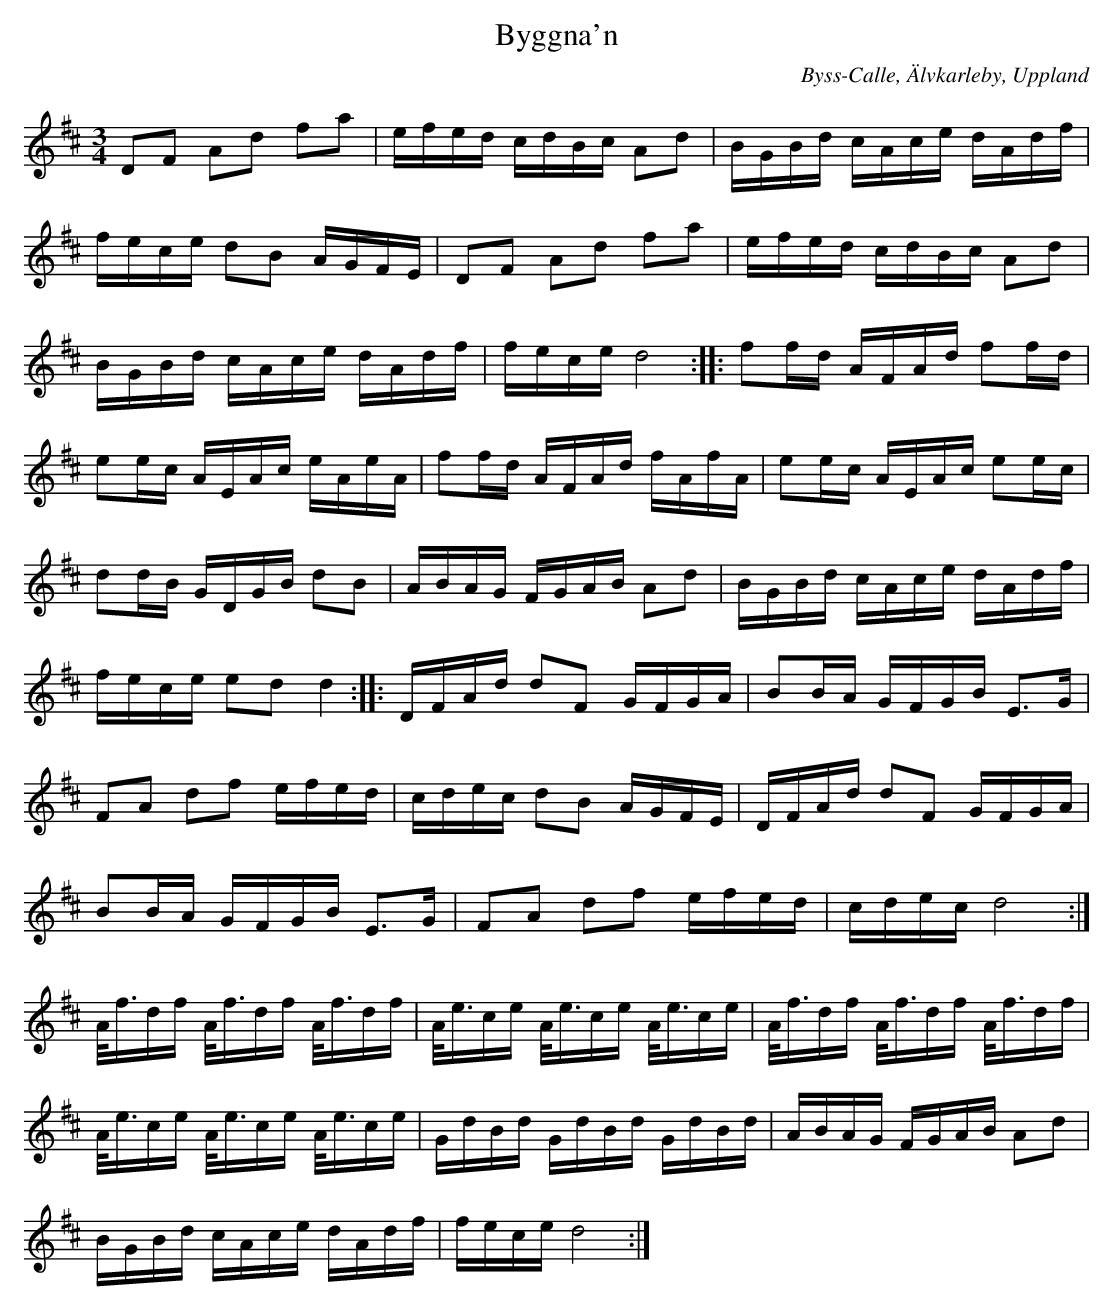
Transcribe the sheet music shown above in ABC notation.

X:1
T:Byggna'n
C:Byss-Calle, \"Alvkarleby, Uppland
M:3/4
L:1/16
K:D
D2F2 A2d2 f2a2 | efed cdBc A2d2 | BGBd cAce dAdf |
fece d2B2 AGFE | D2F2 A2d2 f2a2 | efed cdBc A2d2 |
BGBd cAce dAdf | fece d8 :||: f2fd AFAd f2fd |
e2ec AEAc eAeA | f2fd AFAd fAfA | e2ec AEAc e2ec |
d2dB GDGB d2B2 | ABAG FGAB A2d2 | BGBd cAce dAdf |
fece e2d2 d4 :||: DFAd d2F2 GFGA | B2BA GFGB E3G |
F2A2 d2f2 efed | cdec d2B2 AGFE | DFAd d2F2 GFGA |
B2BA GFGB E3G | F2A2 d2f2 efed | cdec d8 :|
A<fdf A<fdf A<fdf | A<ece A<ece A<ece | A<fdf A<fdf A<fdf |
A<ece A<ece A<ece | GdBd GdBd GdBd | ABAG FGAB A2d2 |
BGBd cAce dAdf | fece d8 :|
